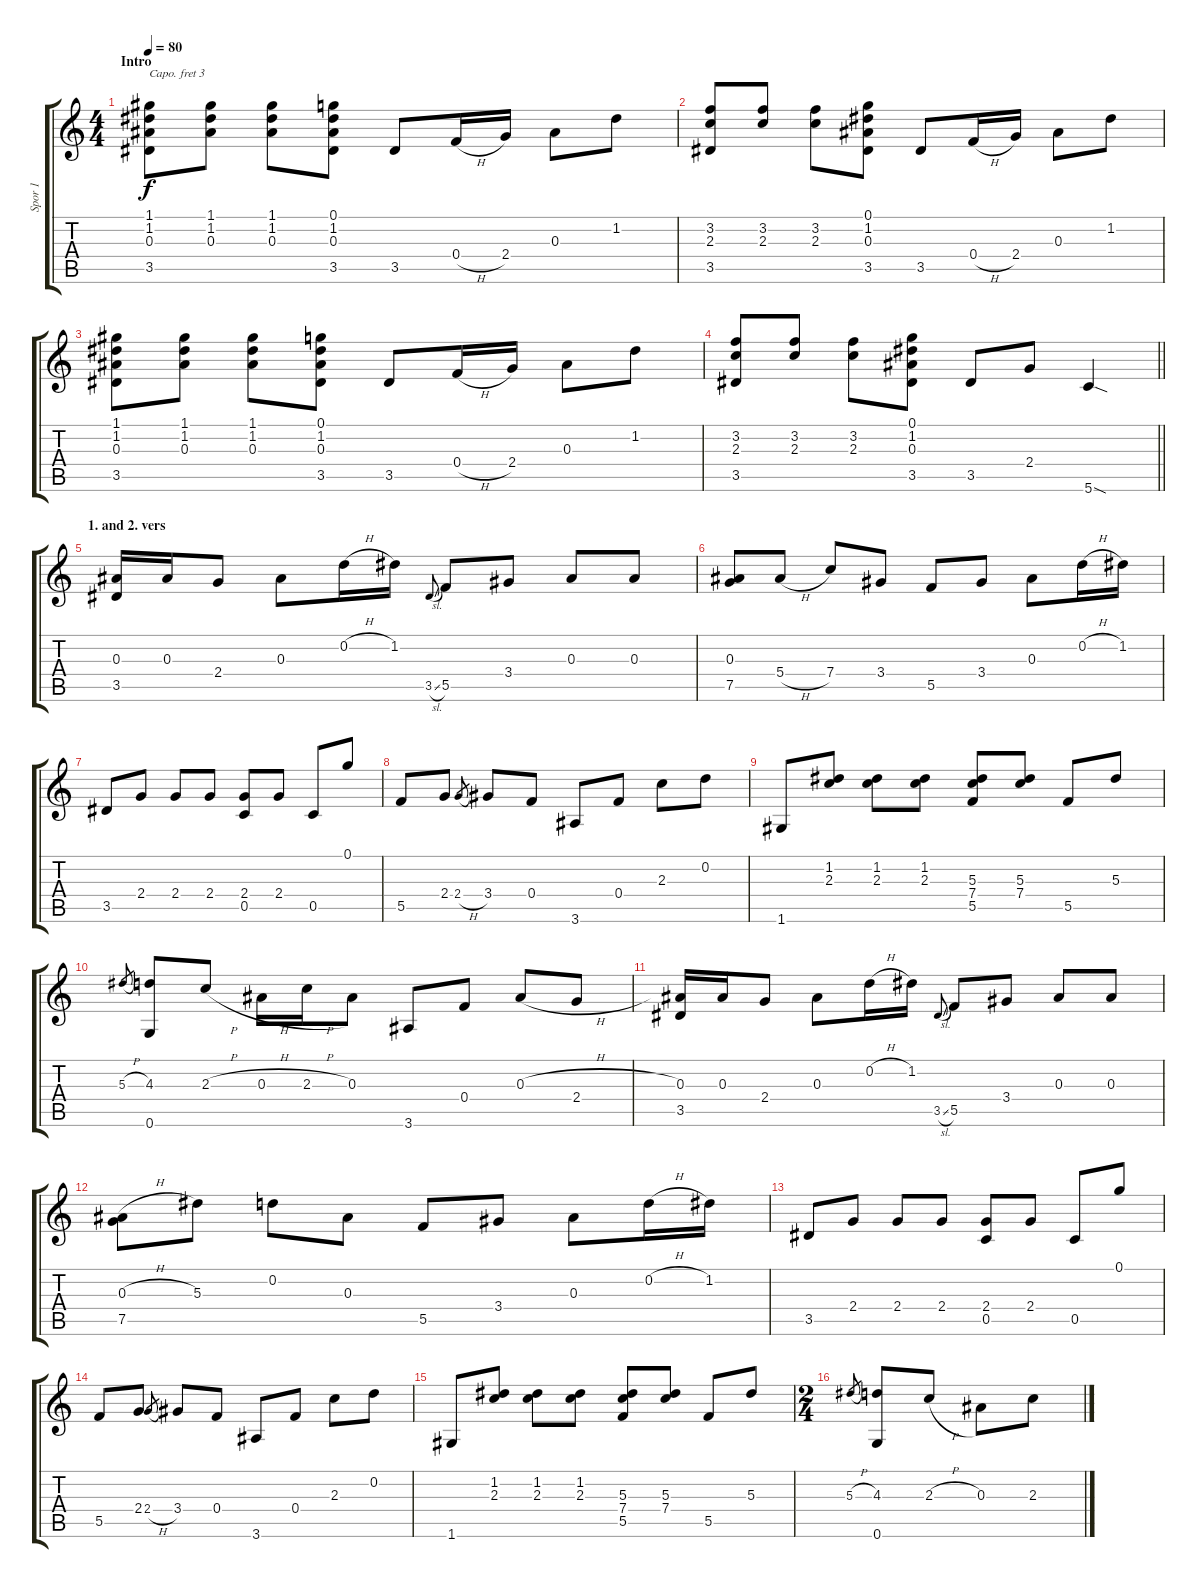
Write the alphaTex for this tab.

\track ("Spor 1" "Spor 1") {instrument acousticguitarsteel}
\staff {score tabs}
\capo 3
\tuning (E4 B3 G3 D3 A2 E2) {hide}
\ts (4 4)
\section ("" "Intro")
\tempo 80
\clef g2
\ks c
(1.1 1.2 0.3 3.5).8{dy f instrument acousticguitarsteel} (1.1 1.2 0.3).8 (1.1 1.2 0.3).8 (0.1 1.2 0.3 3.5).8 3.5.8 0.4{h}.16 2.4.16 0.3.8 1.2.8 |
(3.2 2.3 3.5).8 (3.2 2.3).8 (3.2 2.3).8 (0.1 1.2 0.3 3.5).8 3.5.8 0.4{h}.16 2.4.16 0.3.8 1.2.8 |
(1.1 1.2 0.3 3.5).8 (1.1 1.2 0.3).8 (1.1 1.2 0.3).8 (0.1 1.2 0.3 3.5).8 3.5.8 0.4{h}.16 2.4.16 0.3.8 1.2.8 |
\barLineRight lightlight
(3.2 2.3 3.5).8 (3.2 2.3).8 (3.2 2.3).8 (0.1 1.2 0.3 3.5).8 3.5.8 2.4.8 5.6{sod}.4 |
\section ("" "1. and 2. vers")
(0.3 3.5).16 0.3.16 2.4.8 0.3.8 0.2{h}.16 1.2.16 3.5{sl}.8{gr onbeat} 5.5.8 3.4.8 0.3.8 0.3.8 |
(0.3 7.5).8 5.4{h}.8 7.4.8 3.4.8 5.5.8 3.4.8 0.3.8 0.2{h}.16 1.2.16 |
3.5.8 2.4.8 2.4.8 2.4.8 (2.4 0.5).8 2.4.8 0.5.8 0.1.8 |
5.5.8 2.4.8 2.4{h}.8{gr} 3.4.8 0.4.8 3.6.8 0.4.8 2.3.8 0.2.8 |
1.6.8 (1.2 2.3).8 (1.2 2.3).8 (1.2 2.3).8 (5.3 7.4 5.5).8 (5.3 7.4).8 5.5.8 5.3.8 |
5.3{h}.8{gr} (4.3 0.6).8 2.3{h}.8 0.3{h}.16 2.3{h}.16 0.3.8 3.6.8 0.4.8 0.3{h}.8 2.4.8 |
(0.3 3.5).16 0.3.16 2.4.8 0.3.8 0.2{h}.16 1.2.16 3.5{sl}.8{gr onbeat} 5.5.8 3.4.8 0.3.8 0.3.8 |
(0.3{h} 7.5).8 5.3.8 0.2.8 0.3.8 5.5.8 3.4.8 0.3.8 0.2{h}.16 1.2.16 |
3.5.8 2.4.8 2.4.8 2.4.8 (2.4 0.5).8 2.4.8 0.5.8 0.1.8 |
5.5.8 2.4.8 2.4{h}.8{gr} 3.4.8 0.4.8 3.6.8 0.4.8 2.3.8 0.2.8 |
1.6.8 (1.2 2.3).8 (1.2 2.3).8 (1.2 2.3).8 (5.3 7.4 5.5).8 (5.3 7.4).8 5.5.8 5.3.8 |
\ts (2 4)
5.3{h}.8{gr} (4.3 0.6).8 2.3{h}.8 0.3.8 2.3.8
